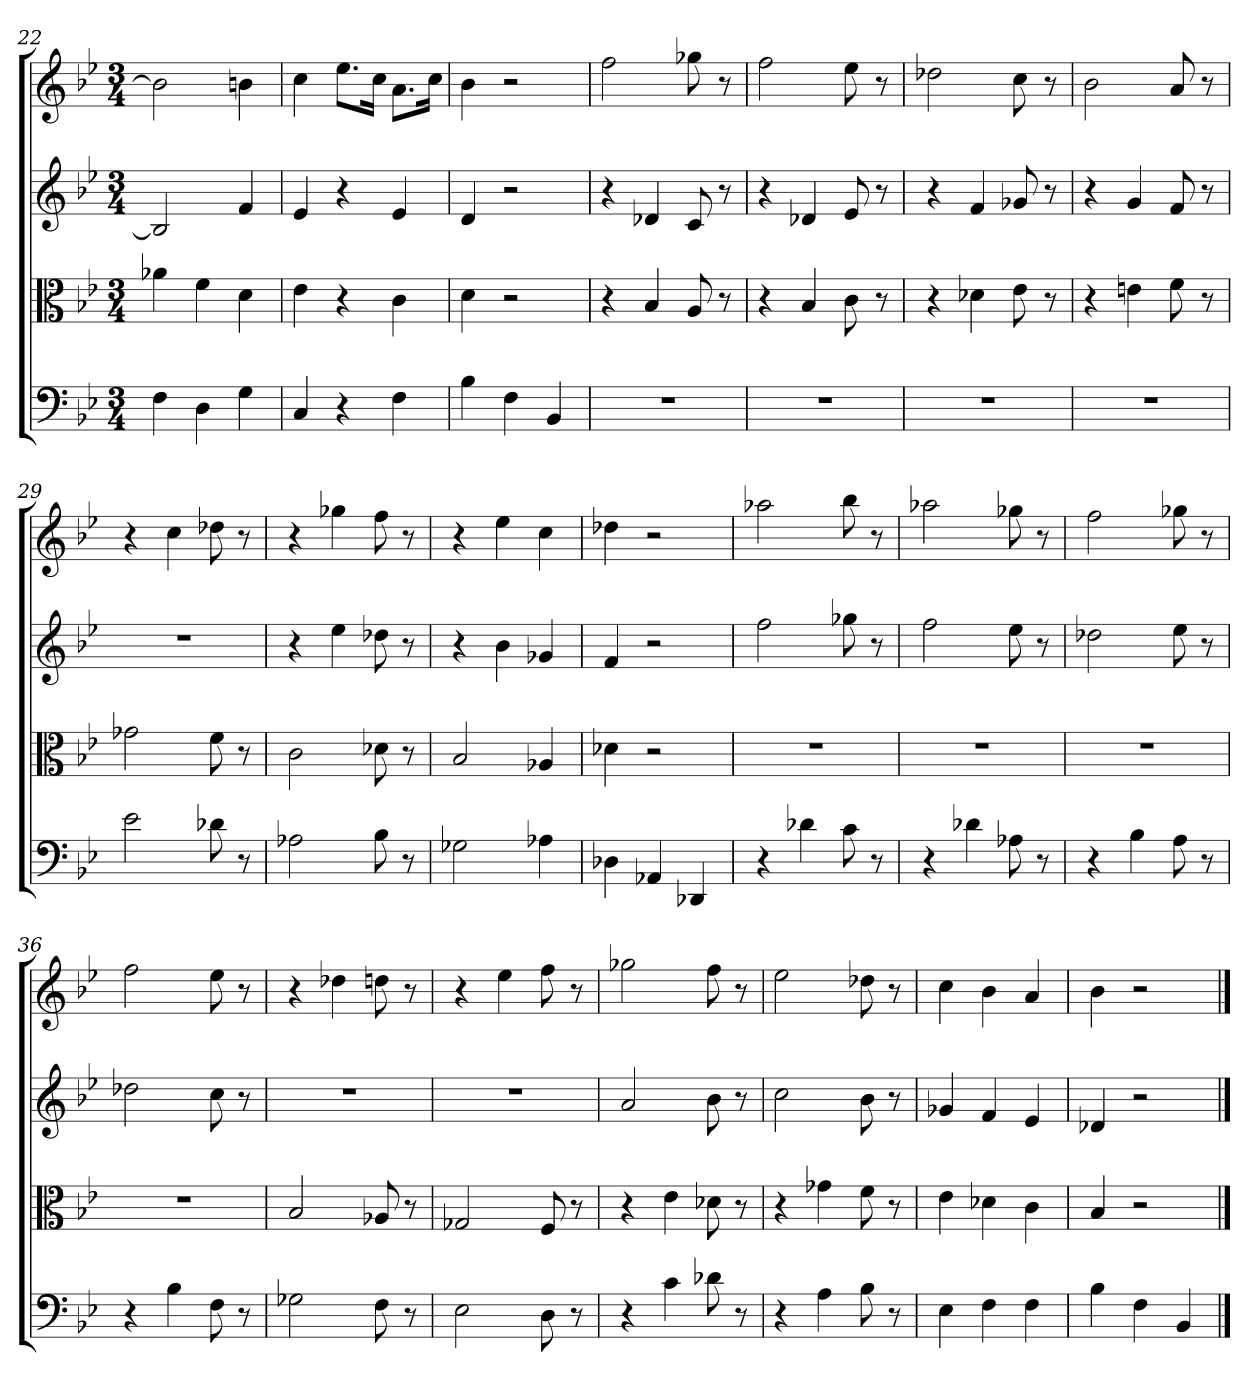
**kern	**kern	**kern	**kern
*part4	*part3	*part2	*part1
*staff4	*staff3	*staff2	*staff1
*clefF4	*clefC3	*	*
*k[b-e-]	*k[b-e-]	*k[b-e-]	*k[b-e-]
*B-:	*B-:	*B-:	*B-:
*M3/4	*M3/4	*M3/4	*M3/4
=22	=22	=22	=22
4F	4a-X	2B-]	2b-]
4D	4f	.	.
4G	4d	4f	4bn
=23	=23	=23	=23
4C	4e-	4e-	4cc
4r	4r	4r	8.ee-L
.	.	.	16ccJk
4F	4c	4e-	8.aL
.	.	.	16ccJk
=24	=24	=24	=24
4B-	4d	4d	4b-
4F	2r	2r	2r
4BB-	.	.	.
=25	=25	=25	=25
2.r	4r	4r	2ff
.	4B-	4d-X	.
.	8A	8c	8gg-X
.	8r	8r	8r
=26	=26	=26	=26
2.r	4r	4r	2ff
.	4B-	4d-X	.
.	8c	8e-	8ee-
.	8r	8r	8r
=27	=27	=27	=27
2.r	4r	4r	2dd-X
.	4d-X	4f	.
.	8e-	8g-X	8cc
.	8r	8r	8r
=28	=28	=28	=28
2.r	4r	4r	2b-
.	4en	4g	.
.	8f	8f	8a
.	8r	8r	8r
=29	=29	=29	=29
2e-	2g-X	2.r	4r
.	.	.	4cc
8d-X	8f	.	8dd-X
8r	8r	.	8r
=30	=30	=30	=30
2A-X	2c	4r	4r
.	.	4ee-	4gg-X
8B-	8d-X	8dd-X	8ff
8r	8r	8r	8r
=31	=31	=31	=31
2G-X	2B-	4r	4r
.	.	4b-	4ee-
4A-X	4A-X	4g-X	4cc
=32	=32	=32	=32
4D-X	4d-X	4f	4dd-X
4AA-X	2r	2r	2r
4DD-X	.	.	.
=33	=33	=33	=33
4r	2.r	2ff	2aa-X
4d-X	.	.	.
8c	.	8gg-X	8bb-
8r	.	8r	8r
=34	=34	=34	=34
4r	2.r	2ff	2aa-X
4d-X	.	.	.
8A-X	.	8ee-	8gg-X
8r	.	8r	8r
=35	=35	=35	=35
4r	2.r	2dd-X	2ff
4B-	.	.	.
8A	.	8ee-	8gg-X
8r	.	8r	8r
=36	=36	=36	=36
4r	2.r	2dd-X	2ff
4B-	.	.	.
8F	.	8cc	8ee-
8r	.	8r	8r
=37	=37	=37	=37
2G-X	2B-	2.r	4r
.	.	.	4dd-X
8F	8A-X	.	8ddn
8r	8r	.	8r
=38	=38	=38	=38
2E-	2G-X	2.r	4r
.	.	.	4ee-
8D	8F	.	8ff
8r	8r	.	8r
=39	=39	=39	=39
4r	4r	2a	2gg-X
4c	4e-	.	.
8d-X	8d-X	8b-	8ff
8r	8r	8r	8r
=40	=40	=40	=40
4r	4r	2cc	2ee-
4A	4g-X	.	.
8B-	8f	8b-	8dd-X
8r	8r	8r	8r
=41	=41	=41	=41
4E-	4e-	4g-X	4cc
4F	4d-X	4f	4b-
4F	4c	4e-	4a
=42	=42	=42	=42
4B-	4B-	4d-X	4b-
4F	2r	2r	2r
4BB-	.	.	.
==	==	==	==
*-	*-	*-	*-
